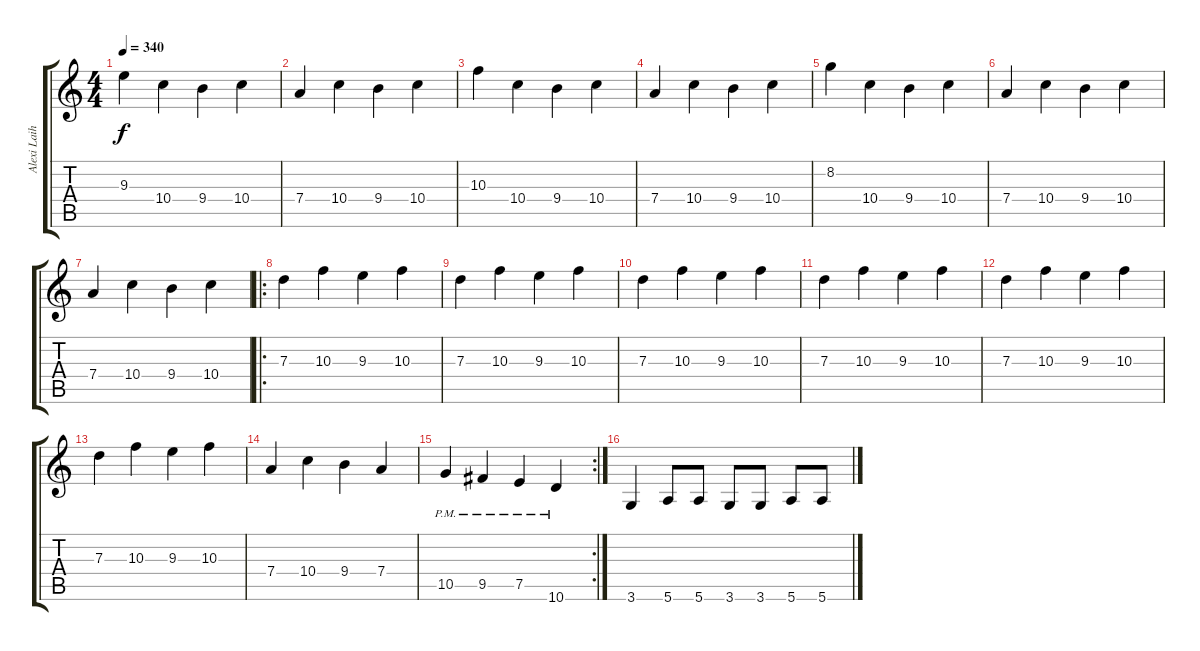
\track ("Alexi Laiho Lead" "Alexi Laih") {instrument overdrivenguitar}
\staff {score tabs}
\tuning (E4 B3 G3 D3 A2 E2) {hide}
\ts (4 4)
\tempo 340
\clef g2
\ks c
9.3.4{dy f} 10.4.4 9.4.4 10.4.4 |
7.4.4 10.4.4 9.4.4 10.4.4 |
10.3.4 10.4.4 9.4.4 10.4.4 |
7.4.4 10.4.4 9.4.4 10.4.4 |
8.2.4 10.4.4 9.4.4 10.4.4 |
7.4.4 10.4.4 9.4.4 10.4.4 |
7.4.4 10.4.4 9.4.4 10.4.4 |
\ro
7.3.4 10.3.4 9.3.4 10.3.4 |
7.3.4 10.3.4 9.3.4 10.3.4 |
7.3.4 10.3.4 9.3.4 10.3.4 |
7.3.4 10.3.4 9.3.4 10.3.4 |
7.3.4 10.3.4 9.3.4 10.3.4 |
7.3.4 10.3.4 9.3.4 10.3.4 |
7.4.4 10.4.4 9.4.4 7.4.4 |
\rc 2
10.5{pm}.4 9.5{pm}.4 7.5{pm}.4 10.6{pm}.4 |
3.6.4 5.6.8 5.6.8 3.6.8 3.6.8 5.6.8 5.6.8
